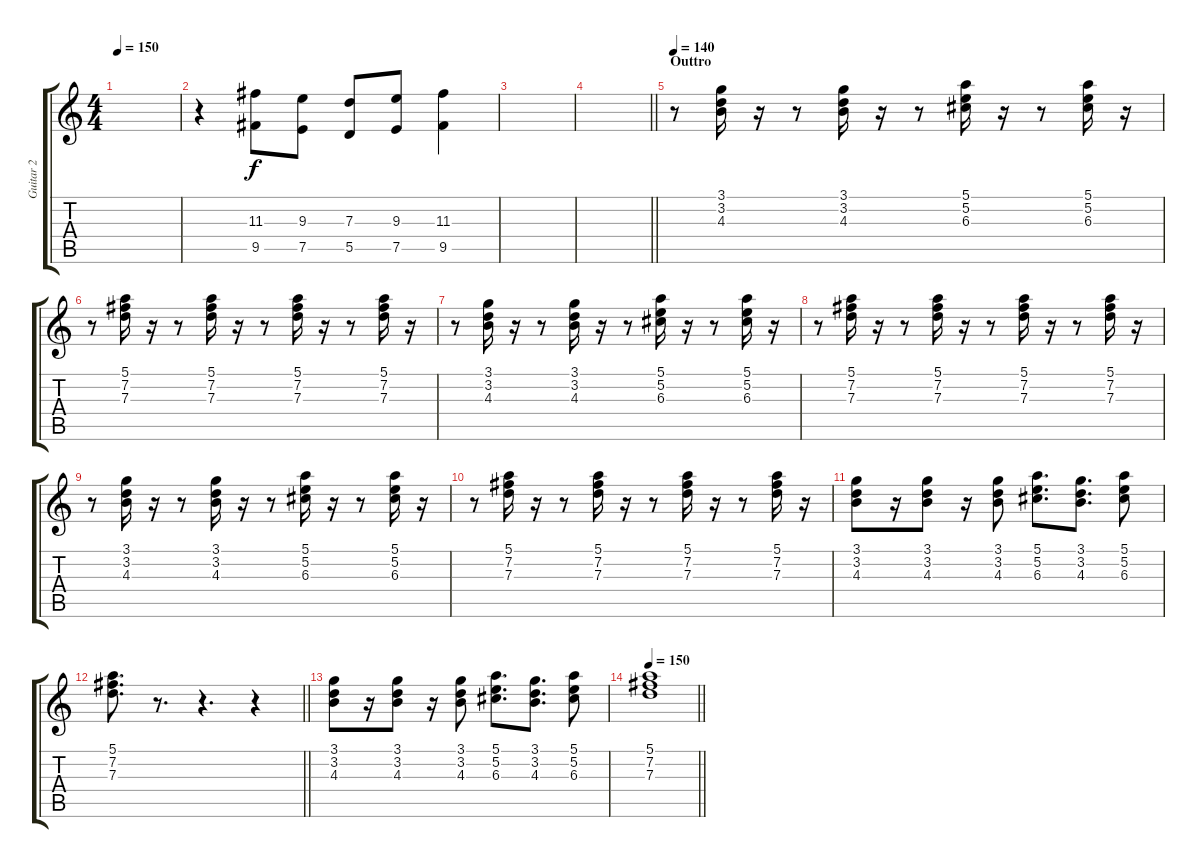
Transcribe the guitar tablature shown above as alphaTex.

\track ("Guitar 2" "Guitar 2") {instrument distortionguitar}
\staff {score tabs}
\tuning (E4 B3 G3 D3 A2 E2) {hide}
\ts (4 4)
\tempo 150
\clef g2
\ks c
|
r.4 (11.3 9.5).8 (9.3 7.5).8 (7.3 5.5).8 (9.3 7.5).8 (11.3 9.5).4 |
|
\barLineRight lightlight
|
\section ("" "Outtro")
\tempo 140
r.8{volume 10 instrument electricguitarclean} (3.1 3.2 4.3).16 r.16 r.8 (3.1 3.2 4.3).16 r.16 r.8 (5.1 5.2 6.3).16 r.16 r.8 (5.1 5.2 6.3).16 r.16 |
r.8 (5.1 7.2 7.3).16 r.16 r.8 (5.1 7.2 7.3).16 r.16 r.8 (5.1 7.2 7.3).16 r.16 r.8 (5.1 7.2 7.3).16 r.16 |
r.8 (3.1 3.2 4.3).16 r.16 r.8 (3.1 3.2 4.3).16 r.16 r.8 (5.1 5.2 6.3).16 r.16 r.8 (5.1 5.2 6.3).16 r.16 |
r.8 (5.1 7.2 7.3).16 r.16 r.8 (5.1 7.2 7.3).16 r.16 r.8 (5.1 7.2 7.3).16 r.16 r.8 (5.1 7.2 7.3).16 r.16 |
r.8 (3.1 3.2 4.3).16 r.16 r.8 (3.1 3.2 4.3).16 r.16 r.8 (5.1 5.2 6.3).16 r.16 r.8 (5.1 5.2 6.3).16 r.16 |
r.8 (5.1 7.2 7.3).16 r.16 r.8 (5.1 7.2 7.3).16 r.16 r.8 (5.1 7.2 7.3).16 r.16 r.8 (5.1 7.2 7.3).16 r.16 |
(3.1 3.2 4.3).8 r.16 (3.1 3.2 4.3).8 r.16 (3.1 3.2 4.3).8 (5.1 5.2 6.3).8{d} (3.1 3.2 4.3).8{d} (5.1 5.2 6.3).8 |
\barLineRight lightlight
(5.1 7.2 7.3).8{d} r.8{d} r.4{d} r.4 |
(3.1 3.2 4.3).8 r.16 (3.1 3.2 4.3).8 r.16 (3.1 3.2 4.3).8 (5.1 5.2 6.3).8{d} (3.1 3.2 4.3).8{d} (5.1 5.2 6.3).8 |
\tempo 150
\barLineRight lightlight
(5.1 7.2 7.3).1
